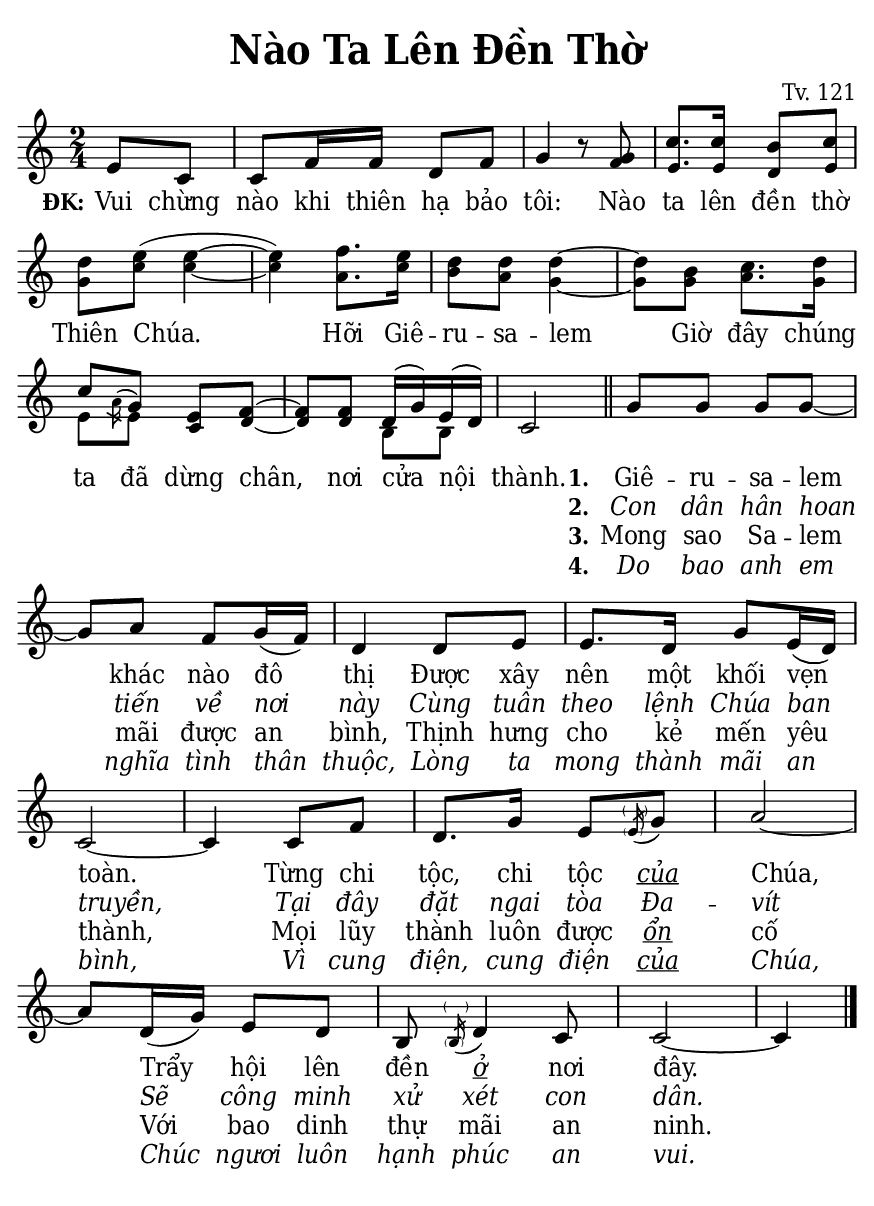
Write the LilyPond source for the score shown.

% Cài đặt chung\
\version "2.22.1"
\include "english.ly"

\header {
  title = \markup { \fontsize #1 "Nào Ta Lên Đền Thờ" }
  composer = "Tv. 121"
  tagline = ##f
}

% Nhạc phiên khúc
nhacPhienKhucSop = \relative c' {
  \partial 4 e8 c |
  c f16 f d8 f |
  g4 r8 g |
  c8. c16 b8 c |
  d e (e4 ~ |
  e) f8. e16 |
  d8 d d4 ~ |
  d8 b c8. d16 |
  c8 \slashedGrace { \once \stemDown a16 ( } g8) e f ~ |
  f f d16 (g) e (d) |
  c2 \bar "||"
  
  g'8 g g g ~ |
  g a f g16 (f) |
  d4 d8 e |
  e8. d16 g8 e16 (d) |
  c2 ~ |
  c4 c8 f |
  d8. g16 e8 \slashedGrace { \parenthesize e16 ( } g8)
  a2 ~ |
  a8 d,16 (g) e8 d |
  b \slashedGrace { \parenthesize b16 ( } d4)
  c8 |
  c2 ~ |
  c4 \bar "|."
}

nhacPhienKhucAlto = \relative c' {
  e8 c |
  c f16 f d8 f |
  g4 r8 f |
  e8. e16 d8 e |
  g c (c4 ~ |
  c) a8. c16 |
  b8 a g4 ~ |
  g8 g a8. g16 |
  e8 [e] c d ~ |
  d d b b |
  c2
}

% Lời phiên khúc
loiPhienKhucSop = \lyrics {
  \set stanza = "ĐK:"
  Vui chừng nào khi thiên hạ bảo tôi:
  Nào ta lên đền thờ Thiên Chúa.
  Hỡi Giê -- ru -- sa -- lem
  Giờ đây chúng ta đã dừng chân,
  nơi cửa nội thành.
  <<
    {
      \set stanza = "1."
      Giê -- ru -- sa -- lem khác nào đô thị
      Được xây nên một khối vẹn toàn.
      Từng chi tộc, chi tộc
      \markup { \italic \underline "của" }
      Chúa,
      Trẩy hội lên đền
      \markup { \italic \underline "ở" }
      nơi đây.
    }
    \new Lyrics {
	    \set associatedVoice = "beSop"
	    \set stanza = "2."
      \override Lyrics.LyricText.font-shape = #'italic
	    Con dân hân hoan tiến về nơi này
	    Cùng tuân theo lệnh Chúa ban truyền,
	    Tại đây đặt ngai tòa Đa -- vít
	    Sẽ công minh xử xét con dân.
    }
    \new Lyrics {
	    \set associatedVoice = "beSop"
	    \set stanza = "3."
	    Mong sao Sa -- lem mãi được an bình,
	    Thịnh hưng cho kẻ mến yêu thành,
	    Mọi lũy thành luôn được
	    \markup { \italic \underline "ổn" }
	    cố
	    Với bao dinh thự mãi an ninh.
    }
    \new Lyrics {
	    \set associatedVoice = "beSop"
	    \set stanza = "4."
      \override Lyrics.LyricText.font-shape = #'italic
	    Do bao anh em nghĩa tình thân thuộc,
	    Lòng ta mong thành mãi an bình,
	    Vì cung điện, cung điện
	    \markup { \italic \underline "của" }
	    Chúa,
	    Chúc ngươi luôn hạnh phúc an vui.
    }
  >>
}

% Dàn trang
\paper {
  #(set-paper-size "a5")
  top-margin = 3\mm
  bottom-margin = 3\mm
  left-margin = 3\mm
  right-margin = 3\mm
  indent = #0
  #(define fonts
	 (make-pango-font-tree "Deja Vu Serif Condensed"
	 		       "Deja Vu Serif Condensed"
			       "Deja Vu Serif Condensed"
			       (/ 20 20)))
  print-page-number = ##f
  page-count = #1
}

TongNhip = {
  \key c \major \time 2/4
  \set Timing.beamExceptions = #'()
  \set Timing.baseMoment = #(ly:make-moment 1/4)
}

% Đổi kích thước nốt cho bè phụ
notBePhu =
#(define-music-function (font-size music) (number? ly:music?)
   (for-some-music
     (lambda (m)
       (if (music-is-of-type? m 'rhythmic-event)
           (begin
             (set! (ly:music-property m 'tweaks)
                   (cons `(font-size . ,font-size)
                         (ly:music-property m 'tweaks)))
             #t)
           #f))
     music)
   music)

\score {
  \new ChoirStaff <<
    \new Staff \with {
        \consists "Merge_rests_engraver"
        printPartCombineTexts = ##f
      }
      <<
      \new Voice \TongNhip \partCombine 
        \nhacPhienKhucSop
        \notBePhu -1 { \nhacPhienKhucAlto }
      \new NullVoice = beSop \nhacPhienKhucSop
      \new Lyrics \lyricsto beSop \loiPhienKhucSop
      >>
  >>
  \layout {
    \override Lyrics.LyricSpace.minimum-distance = #1.5
    \override Score.BarNumber.break-visibility = ##(#f #f #f)
    \override Score.SpacingSpanner.uniform-stretching = ##t
  } 
}
